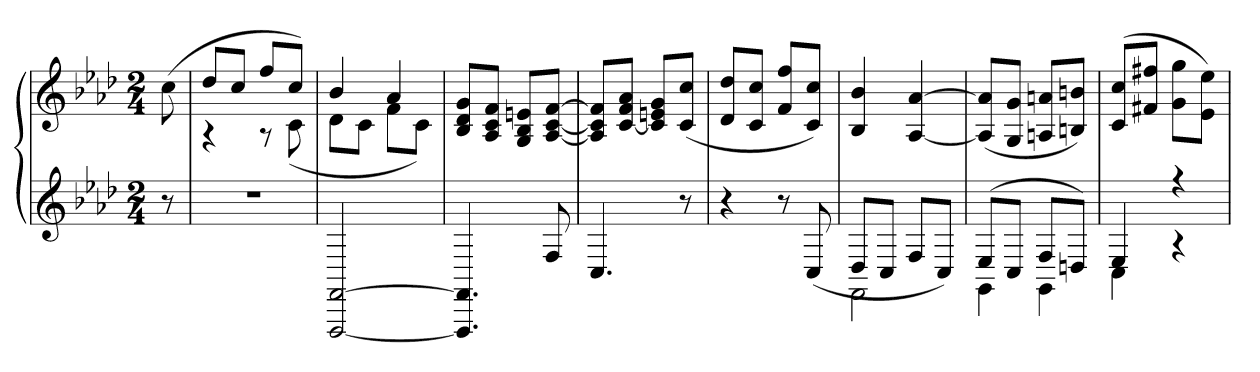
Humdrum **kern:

**kern	**kern
*part1	*part1
*staff2	*staff1
*clefG2	*clefG2
*k[b-e-a-d-]	*k[b-e-a-d-]
*f:	*f:
*M2/4	*M2/4
=	=
8r	(8cc
=	=
*	*^
2r	8dd-L	4r
.	8ccJ	.
.	8ffL	8r
.	8ccJ)	(8c
=	=	=
[2FFF [2FF	4b-	8d-L
.	.	8cJ
.	4a-	8fL
.	.	8cJ)
*	*v	*v
=	=
4.FFF] 4.FF]	8B- 8d- 8gL
.	8A- 8c 8fJ
.	8G 8B- 8enL
8F	[8A- [8c [8fJ
=	=
4.C	8A-] 8c] 8f]L
.	[8c 8f 8a-J
.	8c] 8en 8gL
8r	(8c 8ccJ
=	=
4r	8d- 8dd-L
.	8c 8ccJ
8r	8f 8ffL
(8C	8c 8ccJ)
=	=
*^	*
8D-L	2FF	4B- 4b-
8CJ	.	.
8FL	.	[4A- [4a-
8CJ)	.	.
=	=	=
(8E-L	4GG	(8A-] 8a-]L
8CJ	.	8G 8gJ
8FL	4GG	8An 8anL
8DnJ)	.	8Bn 8bnJ)
=	=	=
4E-	4C	(8c 8ccL
.	.	8f#X 8ff#XJ
4r	4r	8g 8ggL
.	.	8e- 8ee-J)
*v	*v	*
=	=
*-	*-
